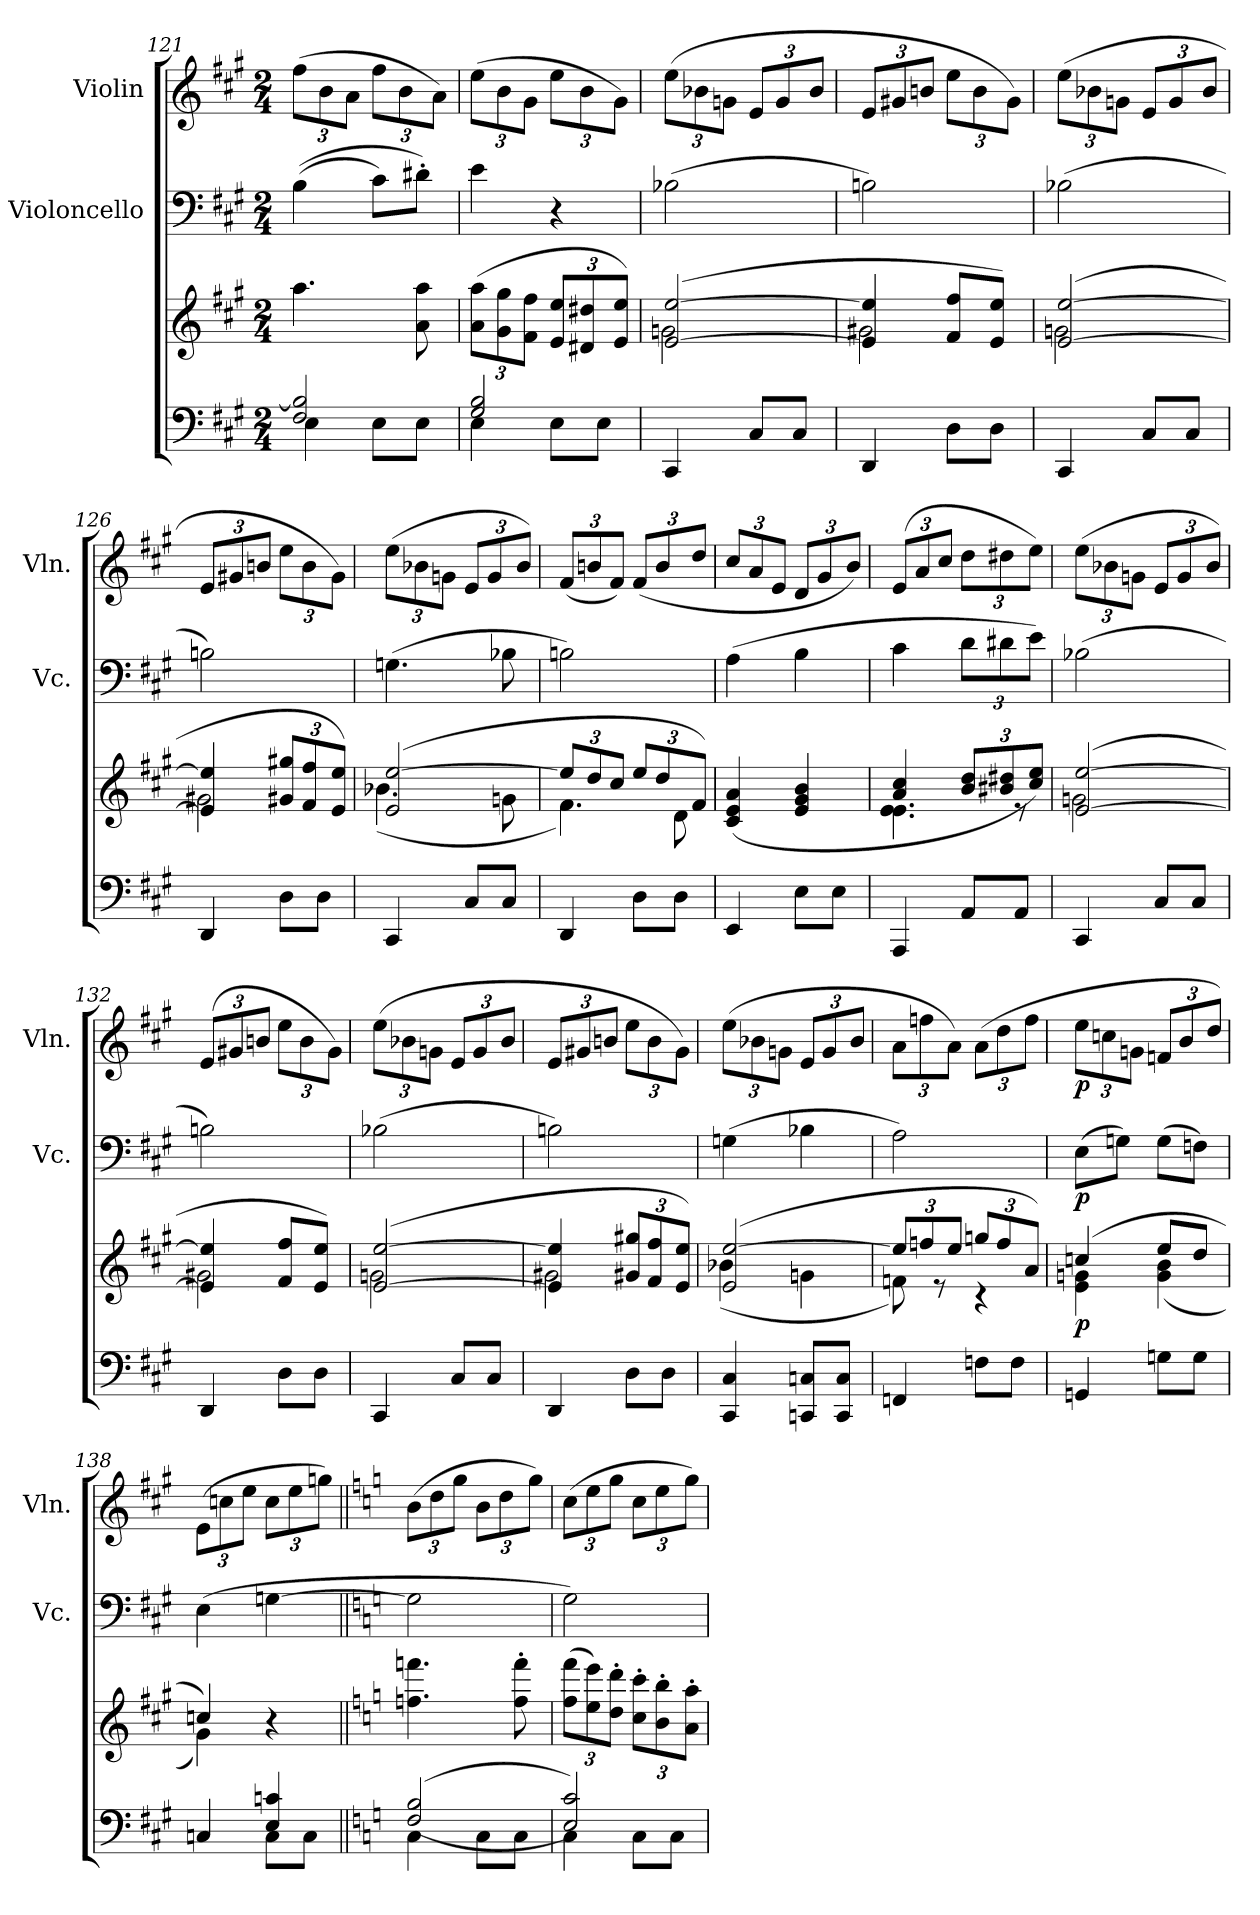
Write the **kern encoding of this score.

**kern	**kern	**dynam	**kern	**dynam	**kern	**dynam
*part3	*part3	*part3	*part2	*part2	*part1	*part1
*staff4	*staff3	*staff3/4	*staff2	*staff2	*staff1	*staff1
*	*	*	*I"Violoncello	*	*I"Violin	*
*	*	*	*I'Vc.	*	*I'Vln.	*
*clefF4	*clefG2	*	*clefF4	*	*clefG2	*
*k[f#c#g#]	*k[f#c#g#]	*	*k[f#c#g#]	*	*k[f#c#g#]	*
*M2/4	*M2/4	*	*M2/4	*	*M2/4	*
=121	=121	=121	=121	=121	=121	=121
*^	*	*	*	*	*	*
*	*	*	*	*	*	*Xbrackettup	*
2F#/ 2B]/	4E\	4.aa\	.	(>(>4B\	.	(>12ff#\L	.
.	.	.	.	.	.	12b\	.
.	.	.	.	.	.	12a\J	.
.	8E\L	.	.	8c#\L)	.	12ff#\L	.
.	.	.	.	.	.	12b\	.
.	8E\J	8a\ 8aa\	.	8d#X'\J)	.	.	.
.	.	.	.	.	.	12a\J)	.
=122	=122	=122	=122	=122	=122	=122	=122
*	*	*Xbrackettup	*	*	*	*	*
2G#/ 2B/	4E\	(>12a\ 12aa\L	.	4e\	.	(>12ee\L	.
.	.	12g#\ 12gg#\	.	.	.	12b\	.
.	.	12f#\ 12ff#\J	.	.	.	12g#\J	.
.	8E\L	12e/ 12ee/L	.	4r	.	12ee\L	.
.	.	12d#X/ 12dd#X/	.	.	.	12b\	.
.	8E\J	.	.	.	.	.	.
.	.	12e/ 12ee/J)	.	.	.	12g#\J)	.
*v	*v	*	*	*	*	*	*
=123	=123	=123	=123	=123	=123	=123
*	*^	*	*	*	*	*
!	!	!	!LO:DY:b	!	!LO:DY:b	!	!LO:DY:b
4CC#/	(>[2e/ [2ee/	2gn\	cresc.	(>2B-X\	cresc.	(>12ee\L	cresc.
.	.	.	.	.	.	12b-X\	.
.	.	.	.	.	.	12gn\J	.
8C#/L	.	.	.	.	.	12e/L	.
.	.	.	.	.	.	12g/	.
8C#/J	.	.	.	.	.	.	.
.	.	.	.	.	.	12b-/J	.
=124	=124	=124	=124	=124	=124	=124	=124
4DD/	4e]/ 4ee]/	2g#X\	.	2Bn\)	.	12e/L	.
.	.	.	.	.	.	12g#X/	.
.	.	.	.	.	.	12bn/J	.
8D\L	8f#/ 8ff#/L	.	.	.	.	12ee\L	.
.	.	.	.	.	.	12b\	.
8D\J	8e/ 8ee/J)	.	.	.	.	.	.
.	.	.	.	.	.	12g#\J)	.
=125	=125	=125	=125	=125	=125	=125	=125
4CC#/	(>[2e/ [2ee/	2gn\	.	(>2B-X\	.	(>12ee\L	.
.	.	.	.	.	.	12b-X\	.
.	.	.	.	.	.	12gn\J	.
8C#/L	.	.	.	.	.	12e/L	.
.	.	.	.	.	.	12g/	.
8C#/J	.	.	.	.	.	.	.
.	.	.	.	.	.	12b-/J	.
=126	=126	=126	=126	=126	=126	=126	=126
4DD/	4e]/ 4ee]/	2g#X\	.	2Bn\)	.	12e/L	.
.	.	.	.	.	.	12g#X/	.
.	.	.	.	.	.	12bn/J	.
8D\L	12g#X/ 12gg#X/L	.	.	.	.	12ee\L	.
.	12f#/ 12ff#/	.	.	.	.	12b\	.
8D\J	.	.	.	.	.	.	.
.	12e/ 12ee/J)	.	.	.	.	12g#\J)	.
=127	=127	=127	=127	=127	=127	=127	=127
!	!	!	!LO:DY:b	!	!LO:DY:b	!	!LO:DY:b
4CC#/	(>2e/ [2ee/	(<4.b-X\	dim.	(>4.Gn\	dim.	(>12ee\L	dim.
.	.	.	.	.	.	12b-X\	.
.	.	.	.	.	.	12gn\J	.
8C#/L	.	.	.	.	.	12e/L	.
.	.	.	.	.	.	12g/	.
8C#/J	.	8gn\	.	8B-X\	.	.	.
.	.	.	.	.	.	12b-/J)	.
=128	=128	=128	=128	=128	=128	=128	=128
4DD/	12ee/L]	4.f#\)	.	2Bn\)	.	(<12f#/L	.
.	12dd/	.	.	.	.	12bn/	.
.	12cc#/J	.	.	.	.	12f#/J)	.
8D\L	12ee/L	.	.	.	.	(<12f#/L	.
.	12dd/	.	.	.	.	12b/	.
8D\J	.	8d\	.	.	.	.	.
.	12f#/J)	.	.	.	.	12dd/J	.
*	*v	*v	*	*	*	*	*
=129	=129	=129	=129	=129	=129	=129
4EE/	(>4c#/ 4e/ 4a/	.	(>4A\	.	12cc#/L	.
.	.	.	.	.	12a/	.
.	.	.	.	.	12e/J	.
8E\L	4e/ 4g#/ 4b/	.	4B\	.	12d/L	.
.	.	.	.	.	12g#/	.
8E\J	.	.	.	.	.	.
.	.	.	.	.	12b/J)	.
=130	=130	=130	=130	=130	=130	=130
*	*^	*	*	*	*	*
!	!	!	!LO:DY:b	!	!LO:DY:b	!	!LO:DY:b
4AAA/	4a/ 4cc#/	4.e\ 4.e\	cresc.	4c#\	cresc.	(>12e/L	cresc.
.	.	.	.	.	.	12a/	.
.	.	.	.	.	.	12cc#/J	.
*	*	*	*	*Xbrackettup	*	*	*
8AA/L	12b/ 12dd/L	.	.	12d\L	.	12dd\L	.
.	12b#X/ 12dd#X/	.	.	12d#X\	.	12dd#X\	.
8AA/J	.	8r	.	.	.	.	.
.	12cc#/ 12ee/J)	.	.	12e\J)	.	12ee\J)	.
=131	=131	=131	=131	=131	=131	=131	=131
4CC#/	(>[2e/ [2ee/	2gn\	.	(>2B-X\	.	(>12ee\L	.
.	.	.	.	.	.	12b-X\	.
.	.	.	.	.	.	12gn\J	.
8C#/L	.	.	.	.	.	12e/L	.
.	.	.	.	.	.	12g/	.
8C#/J	.	.	.	.	.	.	.
.	.	.	.	.	.	12b-/J)	.
=132	=132	=132	=132	=132	=132	=132	=132
4DD/	4e]/ 4ee]/	2g#X\	.	2Bn\)	.	(>12e/L	.
.	.	.	.	.	.	12g#X/	.
.	.	.	.	.	.	12bn/J	.
8D\L	8f#/ 8ff#/L	.	.	.	.	12ee\L	.
.	.	.	.	.	.	12b\	.
8D\J	8e/ 8ee/J)	.	.	.	.	.	.
.	.	.	.	.	.	12g#\J)	.
=133	=133	=133	=133	=133	=133	=133	=133
4CC#/	(>[2e/ [2ee/	2gn\	.	(>2B-X\	.	(>12ee\L	.
.	.	.	.	.	.	12b-X\	.
.	.	.	.	.	.	12gn\J	.
8C#/L	.	.	.	.	.	12e/L	.
.	.	.	.	.	.	12g/	.
8C#/J	.	.	.	.	.	.	.
.	.	.	.	.	.	12b-/J	.
=134	=134	=134	=134	=134	=134	=134	=134
4DD/	4e]/ 4ee]/	2g#X\	.	2Bn\)	.	12e/L	.
.	.	.	.	.	.	12g#X/	.
.	.	.	.	.	.	12bn/J	.
8D\L	12g#X/ 12gg#X/L	.	.	.	.	12ee\L	.
.	12f#/ 12ff#/	.	.	.	.	12b\	.
8D\J	.	.	.	.	.	.	.
.	12e/ 12ee/J)	.	.	.	.	12g#\J)	.
=135	=135	=135	=135	=135	=135	=135	=135
!	!	!	!LO:DY:b	!	!LO:DY:b	!	!LO:DY:b
4CC#/ 4C#/	(>2e/ [2ee/	(<4b-X\	dim.	(>4Gn\	dim.	(>12ee\L	dim.
.	.	.	.	.	.	12b-X\	.
.	.	.	.	.	.	12gn\J	.
8CCn/ 8Cn/L	.	4gn\	.	4B-X\	.	12e/L	.
.	.	.	.	.	.	12g/	.
8CC/ 8C/J	.	.	.	.	.	.	.
.	.	.	.	.	.	12b-/J	.
=136	=136	=136	=136	=136	=136	=136	=136
4FFn/	12ee/L]	8fn\)	.	2A\)	.	12a\L	.
.	12ffn/	.	.	.	.	12ffn\	.
.	.	8r	.	.	.	.	.
.	12ee/J	.	.	.	.	12a\J)	.
8Fn\L	12ggn/L	4r	.	.	.	(>12a\L	.
.	12ff/	.	.	.	.	12dd\	.
8F\J	.	.	.	.	.	.	.
.	12a/J)	.	.	.	.	12ff\J	.
=137	=137	=137	=137	=137	=137	=137	=137
!	!	!	!LO:DY:b	!	!LO:DY:b	!	!LO:DY:b
4GGn/	(>4ccn/	4e\ 4gn\	p	(>8E\L	p	12ee\L	p
.	.	.	.	.	.	12ccn\	.
.	.	.	.	8Gn\J)	.	.	.
.	.	.	.	.	.	12gn\J	.
8Gn\L	8ee/L	(<4g\ 4b\	.	(>8G\L	.	12fn/L	.
.	.	.	.	.	.	12b/	.
8G\J	8dd/J	.	.	8Fn\J)	.	.	.
.	.	.	.	.	.	12dd/J)	.
=138	=138	=138	=138	=138	=138	=138	=138
*^	*	*	*	*	*	*	*
4Cn/	4ryy	4ccn/)	4g#\)	.	(>4E\	.	(>12e\L	.
.	.	.	.	.	.	.	12ccn\	.
.	.	.	.	.	.	.	12ee\J	.
4E/ 4cn/	8C\L	4r	4ryy	.	[4Gn\	.	12cc\L	.
.	.	.	.	.	.	.	12ee\	.
.	8C\J	.	.	.	.	.	.	.
.	.	.	.	.	.	.	12ggn\J)	.
*	*	*v	*v	*	*	*	*	*
=139||	=139||	=139||	=139||	=139||	=139||	=139||	=139||
*k[]	*	*k[]	*	*k[]	*	*k[]	*
(>(>2F/ 2B/	4C\	4.ffn\ 4.fffn\	.	2G\]	.	(>12b\L	.
.	.	.	.	.	.	12dd\	.
.	.	.	.	.	.	12gg\J	.
.	8C\L	.	.	.	.	12b\L	.
.	.	.	.	.	.	12dd\	.
.	8C\J	8ff'\ 8fff'\	.	.	.	.	.
.	.	.	.	.	.	12gg\J)	.
=140	=140	=140	=140	=140	=140	=140	=140
2E/ 2c/))	4C\	(>12ff\ 12fff\L	.	2G\)	.	(>12cc\L	.
.	.	12ee\ 12eee\)	.	.	.	12ee\	.
.	.	12dd'\ 12ddd'\J	.	.	.	12gg\J	.
.	8C\L	12cc'\ 12ccc'\L	.	.	.	12cc\L	.
.	.	12b'\ 12bb'\	.	.	.	12ee\	.
.	8C\J	.	.	.	.	.	.
.	.	12a'\ 12aa'\J	.	.	.	12gg\J)	.
*v	*v	*	*	*	*	*	*
=	=	=	=	=	=	=
*-	*-	*-	*-	*-	*-	*-
